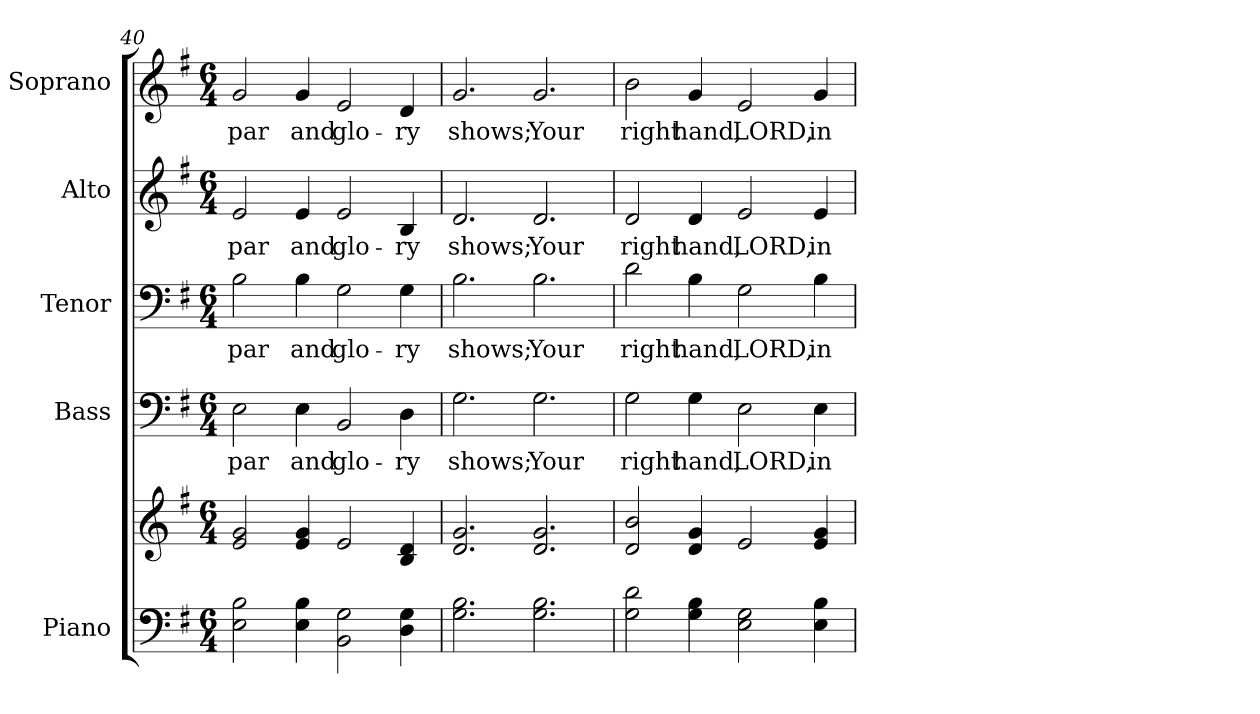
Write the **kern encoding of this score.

**kern	**kern	**kern	**text	**kern	**text	**kern	**text	**kern	**text
*part5	*part5	*part4	*part4	*part3	*part3	*part2	*part2	*part1	*part1
*staff6	*staff5	*staff4	*staff4	*staff3	*staff3	*staff2	*staff2	*staff1	*staff1
*I"Piano	*	*I"Bass	*	*I"Tenor	*	*I"Alto	*	*I"Soprano	*
*I'Pno.	*	*I'B.	*	*I'T.	*	*I'A.	*	*I'S.	*
!!LO:PB:g=z
*clefF4	*clefG2	*clefF4	*	*clefF4	*	*clefG2	*	*clefG2	*
*k[f#]	*k[f#]	*k[f#]	*	*k[f#]	*	*k[f#]	*	*k[f#]	*
*G:	*G:	*G:	*	*G:	*	*G:	*	*G:	*
*M6/4	*M6/4	*M6/4	*	*M6/4	*	*M6/4	*	*M6/4	*
=40	=40	=40	=40	=40	=40	=40	=40	=40	=40
!	!	!	!LO:LY:b:color=#000000	!	!	!	!	!	!
!	!	!	!	!	!LO:LY:b:color=#000000	!	!	!	!
!	!	!	!	!	!	!	!LO:LY:b:color=#000000	!	!
!	!	!	!	!	!	!	!	!	!LO:LY:b:color=#000000
2Ei\ 2Bi	2ei/ 2gi	2Ei\	par	2Bi\	par	2ei/	par	2gi/	par
!	!	!	!LO:LY:b:color=#000000	!	!	!	!	!	!
!	!	!	!	!	!LO:LY:b:color=#000000	!	!	!	!
!	!	!	!	!	!	!	!LO:LY:b:color=#000000	!	!
!	!	!	!	!	!	!	!	!	!LO:LY:b:color=#000000
4Ei\ 4Bi	4ei/ 4gi	4Ei\	and	4Bi\	and	4ei/	and	4gi/	and
!	!	!	!LO:LY:b:color=#000000	!	!	!	!	!	!
!	!	!	!	!	!LO:LY:b:color=#000000	!	!	!	!
!	!	!	!	!	!	!	!LO:LY:b:color=#000000	!	!
!	!	!	!	!	!	!	!	!	!LO:LY:b:color=#000000
2BBi\ 2Gi	2ei/	2BBi/	glo-	2Gi\	glo-	2ei/	glo-	2ei/	glo-
!	!	!	!LO:LY:b:color=#000000	!	!	!	!	!	!
!	!	!	!	!	!LO:LY:b:color=#000000	!	!	!	!
!	!	!	!	!	!	!	!LO:LY:b:color=#000000	!	!
!	!	!	!	!	!	!	!	!	!LO:LY:b:color=#000000
4Di\ 4Gi	4Bi/ 4di	4Di\	-ry	4Gi\	-ry	4Bi/	-ry	4di/	-ry
=41	=41	=41	=41	=41	=41	=41	=41	=41	=41
!	!	!	!LO:LY:b:color=#000000	!	!	!	!	!	!
!	!	!	!	!	!LO:LY:b:color=#000000	!	!	!	!
!	!	!	!	!	!	!	!LO:LY:b:color=#000000	!	!
!	!	!	!	!	!	!	!	!	!LO:LY:b:color=#000000
2.Gi\ 2.Bi	2.di/ 2.gi	2.Gi\	shows;	2.Bi\	shows;	2.di/	shows;	2.gi/	shows;
!	!	!	!LO:LY:b:color=#000000	!	!	!	!	!	!
!	!	!	!	!	!LO:LY:b:color=#000000	!	!	!	!
!	!	!	!	!	!	!	!LO:LY:b:color=#000000	!	!
!	!	!	!	!	!	!	!	!	!LO:LY:b:color=#000000
2.Gi\ 2.Bi	2.di/ 2.gi	2.Gi\	Your	2.Bi\	Your	2.di/	Your	2.gi/	Your
=42	=42	=42	=42	=42	=42	=42	=42	=42	=42
!	!	!	!LO:LY:b:color=#000000	!	!	!	!	!	!
!	!	!	!	!	!LO:LY:b:color=#000000	!	!	!	!
!	!	!	!	!	!	!	!LO:LY:b:color=#000000	!	!
!	!	!	!	!	!	!	!	!	!LO:LY:b:color=#000000
2Gi\ 2di	2di/ 2bi	2Gi\	right	2di\	right	2di/	right	2bi\	right
!	!	!	!LO:LY:b:color=#000000	!	!	!	!	!	!
!	!	!	!	!	!LO:LY:b:color=#000000	!	!	!	!
!	!	!	!	!	!	!	!LO:LY:b:color=#000000	!	!
!	!	!	!	!	!	!	!	!	!LO:LY:b:color=#000000
4Gi\ 4Bi	4di/ 4gi	4Gi\	hand,	4Bi\	hand,	4di/	hand,	4gi/	hand,
!	!	!	!LO:LY:b:color=#000000	!	!	!	!	!	!
!	!	!	!	!	!LO:LY:b:color=#000000	!	!	!	!
!	!	!	!	!	!	!	!LO:LY:b:color=#000000	!	!
!	!	!	!	!	!	!	!	!	!LO:LY:b:color=#000000
2Ei\ 2Gi	2ei/	2Ei\	LORD,	2Gi\	LORD,	2ei/	LORD,	2ei/	LORD,
!	!	!	!LO:LY:b:color=#000000	!	!	!	!	!	!
!	!	!	!	!	!LO:LY:b:color=#000000	!	!	!	!
!	!	!	!	!	!	!	!LO:LY:b:color=#000000	!	!
!	!	!	!	!	!	!	!	!	!LO:LY:b:color=#000000
4Ei\ 4Bi	4ei/ 4gi	4Ei\	in	4Bi\	in	4ei/	in	4gi/	in
=	=	=	=	=	=	=	=	=	=
*-	*-	*-	*-	*-	*-	*-	*-	*-	*-
